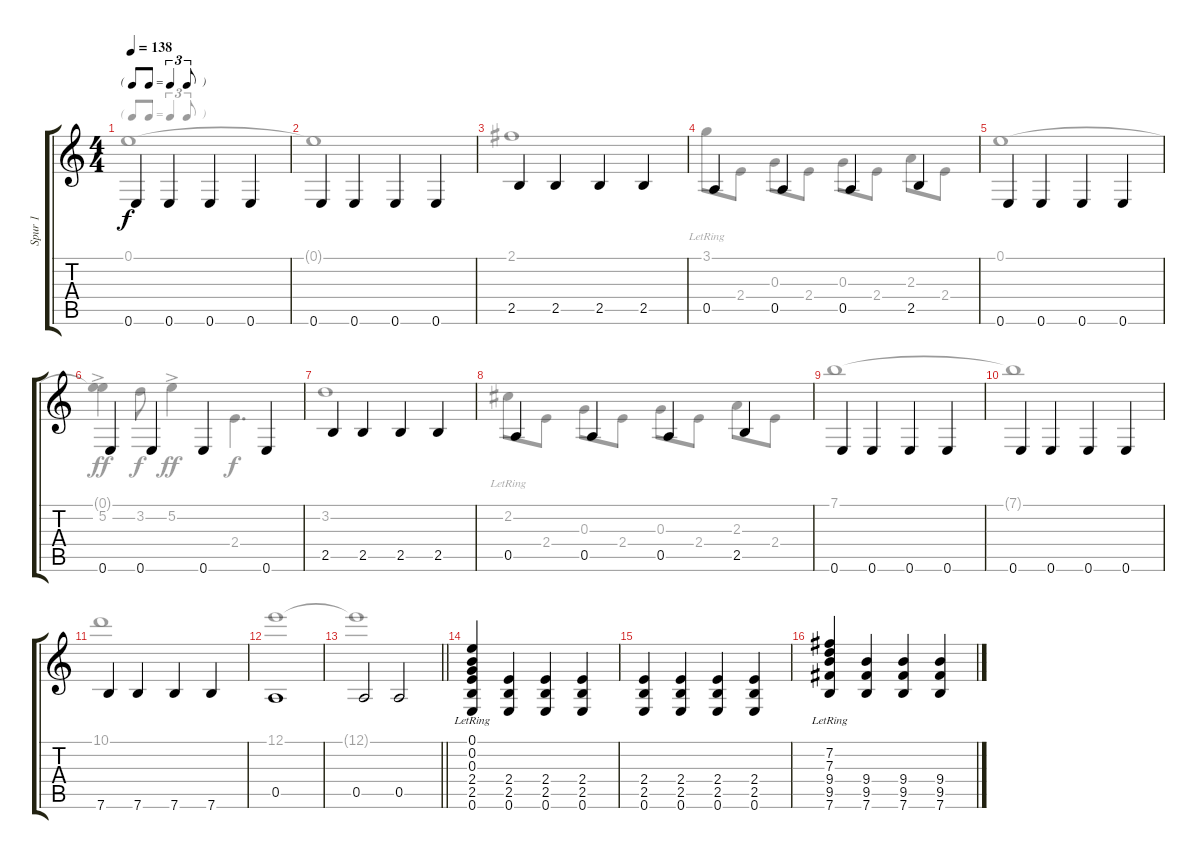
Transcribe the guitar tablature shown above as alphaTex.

\track ("Spur 1" "Spur 1") {instrument acousticguitarsteel}
\staff {score tabs}
\tuning (E4 B3 G3 D3 A2 E2) {hide}
\voice
\ts (4 4)
\tf triplet8th
\tempo 138
\clef g2
\ks c
0.6.4{dy f} 0.6.4 0.6.4 0.6.4 |
0.6.4 0.6.4 0.6.4 0.6.4 |
2.5.4 2.5.4 2.5.4 2.5.4 |
0.5.4 0.5.4 0.5.4 2.5.4 |
0.6.4 0.6.4 0.6.4 0.6.4 |
0.6.4 0.6.4 0.6.4 0.6.4 |
2.5.4 2.5.4 2.5.4 2.5.4 |
0.5.4 0.5.4 0.5.4 2.5.4 |
0.6.4 0.6.4 0.6.4 0.6.4 |
0.6.4 0.6.4 0.6.4 0.6.4 |
7.6.4 7.6.4 7.6.4 7.6.4 |
0.5.1 |
\barLineRight lightlight
0.5.2 0.5.2 |
(0.1{lr} 0.2{lr} 0.3{lr} 2.4 2.5 0.6).4 (2.4 2.5 0.6).4 (2.4 2.5 0.6).4 (2.4 2.5 0.6).4 |
(2.4 2.5 0.6).4 (2.4 2.5 0.6).4 (2.4 2.5 0.6).4 (2.4 2.5 0.6).4 |
(7.2{lr} 7.3{lr} 9.4 9.5 7.6).4 (9.4 9.5 7.6).4 (9.4 9.5 7.6).4 (9.4 9.5 7.6).4
\voice
\clef g2
\ottava regular
\simile none
\ks c
0.1.1{dy f} |
0.1{t}.1 |
2.1.1 |
3.1{lr}.8 2.4.8 0.3.8 2.4.8 0.3.8 2.4.8 2.3.8 2.4.8 |
0.1.1 |
(0.1{t} 5.2{ac}).4{dy ff} 3.2.8{dy f} 5.2{ac}.4{dy ff} 2.4.4{d dy f} |
3.2.1 |
2.2{lr}.8 2.4.8 0.3.8 2.4.8 0.3.8 2.4.8 2.3.8 2.4.8 |
7.1.1 |
7.1{t}.1 |
10.1.1 |
12.1.1 |
\barLineRight lightlight
12.1{t}.1 |
|
|
